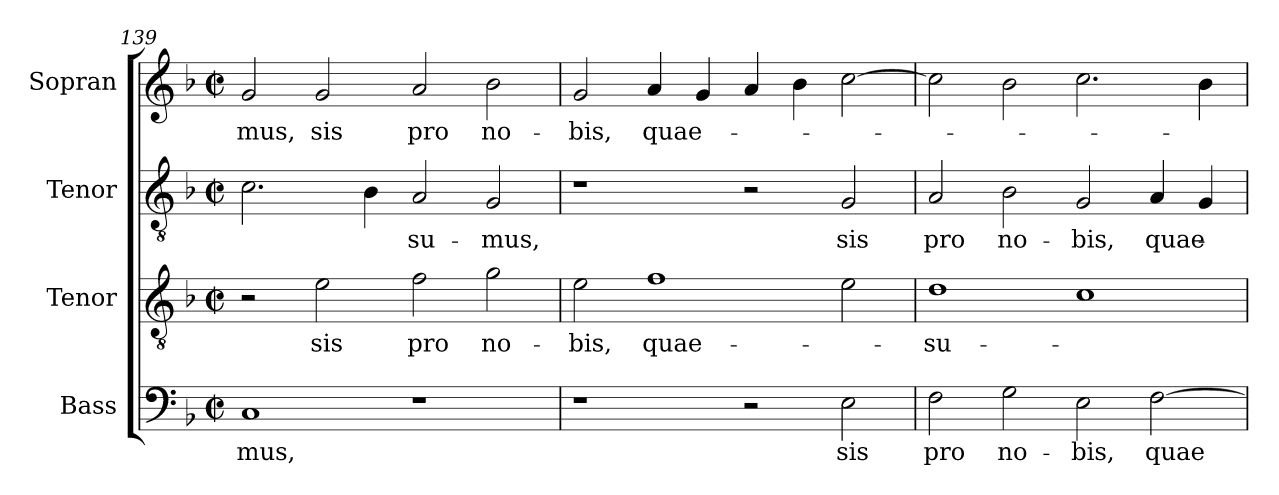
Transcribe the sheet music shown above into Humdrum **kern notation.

**kern	**text	**kern	**text	**kern	**text	**kern	**text
*part4	*part4	*part3	*part3	*part2	*part2	*part1	*part1
*staff4	*staff4	*staff3	*staff3	*staff2	*staff2	*staff1	*staff1
*I"Bass	*	*I"Tenor	*	*I"Tenor	*	*I"Sopran	*
*	*	*I'Tenor	*	*	*	*	*
*clefF4	*	*clefGv2	*	*clefGv2	*	*clefG2	*
*	*	*ITrd7c12	*	*ITrd7c12	*	*	*
*k[b-]	*	*k[b-]	*	*k[b-]	*	*k[b-]	*
*F:	*	*F:	*	*F:	*	*F:	*
*M2/2	*	*M2/2	*	*M2/2	*	*M2/2	*
*met(c|)	*	*met(c|)	*	*met(c|)	*	*met(c|)	*
=139	=139	=139	=139	=139	=139	=139	=139
!	!LO:LY:b:color=#000000	!	!	!	!	!	!
!	!	!	!	!	!	!	!LO:LY:b:color=#000000
1Ci	-mus,	2r	.	2.Ci\	.	2gi/	-mus,
!	!	!	!LO:LY:b:color=#000000	!	!	!	!
!	!	!	!	!	!	!	!LO:LY:b:color=#000000
.	.	2Ei\	sis	.	.	2gi/	sis
.	.	.	.	4BB-i\	.	.	.
!	!	!	!LO:LY:b:color=#000000	!	!	!	!
!	!	!	!	!	!LO:LY:b:color=#000000	!	!
!	!	!	!	!	!	!	!LO:LY:b:color=#000000
1r	.	2Fi\	pro	2AAi/	-su-	2ai/	pro
!	!	!	!LO:LY:b:color=#000000	!	!	!	!
!	!	!	!	!	!LO:LY:b:color=#000000	!	!
!	!	!	!	!	!	!	!LO:LY:b:color=#000000
.	.	2Gi\	no-	2GGi/	-mus,	2b-i\	no-
=140	=140	=140	=140	=140	=140	=140	=140
!	!	!	!LO:LY:b:color=#000000	!	!	!	!
!	!	!	!	!	!	!	!LO:LY:b:color=#000000
1r	.	2Ei\	-bis,	1r	.	2gi/	-bis,
!	!	!	!LO:LY:b:color=#000000	!	!	!	!
!	!	!	!	!	!	!	!LO:LY:b:color=#000000
.	.	1Fi	quae-	.	.	4ai/	quae-
.	.	.	.	.	.	4gi/	.
2r	.	.	.	2r	.	4ai/	.
.	.	.	.	.	.	4b-i\	.
!	!LO:LY:b:color=#000000	!	!	!	!	!	!
!	!	!	!	!	!LO:LY:b:color=#000000	!	!
2Ei\	sis	2Ei\	.	2GGi/	sis	[>2cci\	.
=141	=141	=141	=141	=141	=141	=141	=141
!	!LO:LY:b:color=#000000	!	!	!	!	!	!
!	!	!	!LO:LY:b:color=#000000	!	!	!	!
!	!	!	!	!	!LO:LY:b:color=#000000	!	!
2Fi\	pro	1Di	-su-	2AAi/	pro	2cci\]	.
!	!LO:LY:b:color=#000000	!	!	!	!	!	!
!	!	!	!	!	!LO:LY:b:color=#000000	!	!
2Gi\	no-	.	.	2BB-i\	no-	2b-i\	.
!	!LO:LY:b:color=#000000	!	!	!	!	!	!
!	!	!	!	!	!LO:LY:b:color=#000000	!	!
2Ei\	-bis,	1Ci	.	2GGi/	-bis,	2.cci\	.
!	!LO:LY:b:color=#000000	!	!	!	!	!	!
!	!	!	!	!	!LO:LY:b:color=#000000	!	!
[>2Fi\	quae-	.	.	4AAi/	quae-	.	.
.	.	.	.	4GGi/	.	4b-i\	.
=	=	=	=	=	=	=	=
*-	*-	*-	*-	*-	*-	*-	*-
